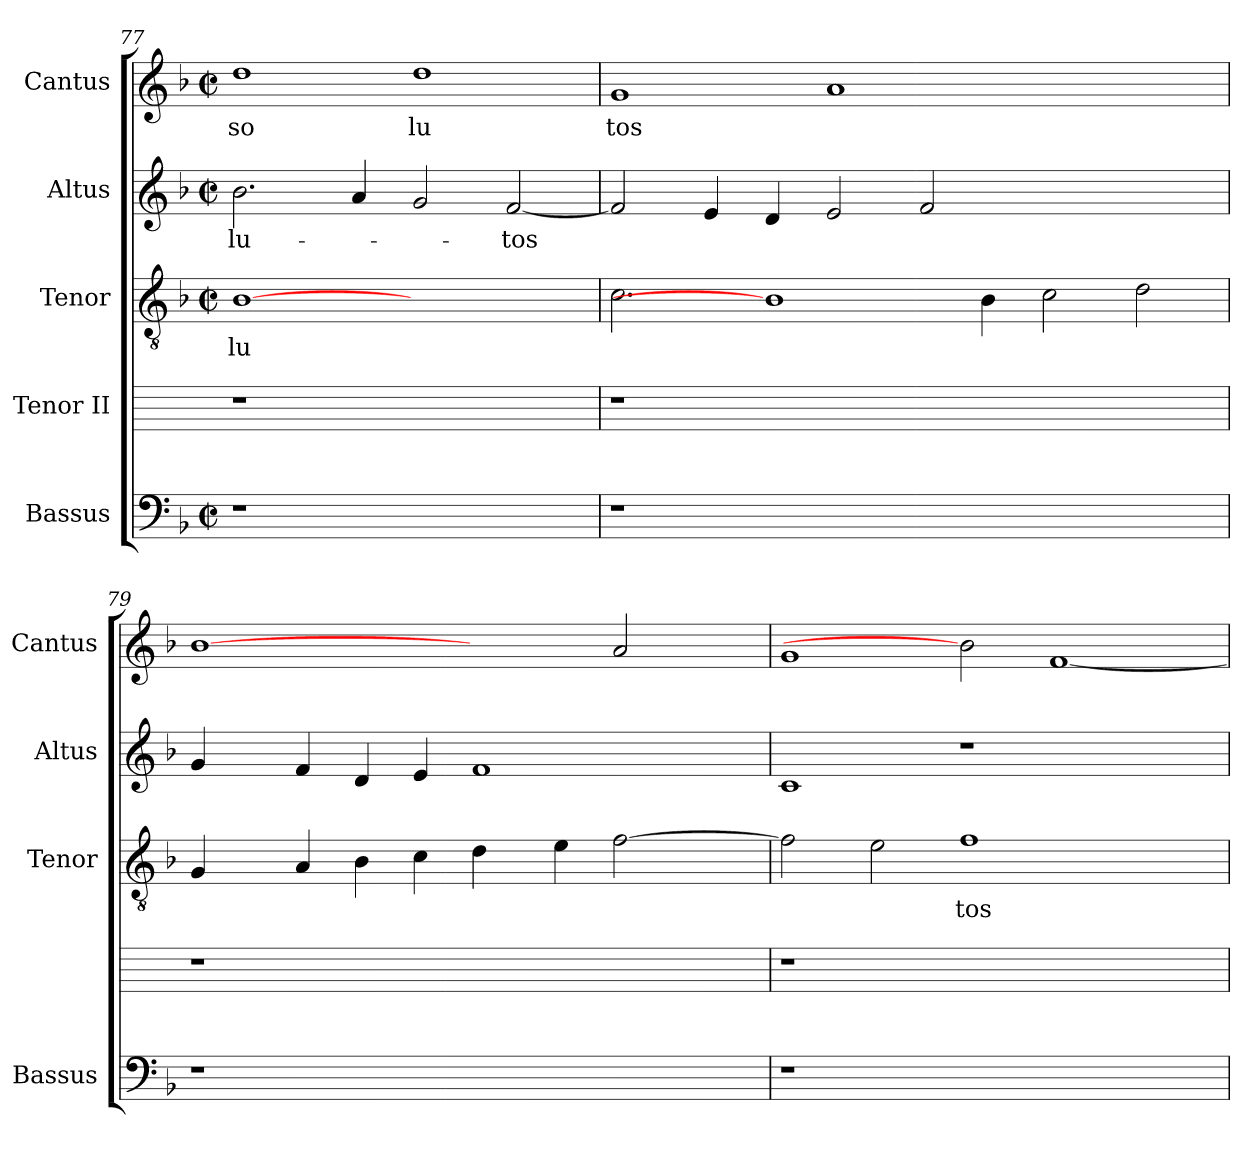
**kern	**kern	**kern	**text	**kern	**text	**kern	**text
*part5	*part4	*part3	*part3	*part2	*part2	*part1	*part1
*staff5	*staff4	*staff3	*staff3	*staff2	*staff2	*staff1	*staff1
*I"Bassus	*I"Tenor II	*I"Tenor	*	*I"Altus	*	*I"Cantus	*
*I'Bassus	*	*I'Tenor	*	*I'Altus	*	*I'Cantus	*
*clefF4	*	*clefGv2	*	*clefG2	*	*clefG2	*
*k[b-]	*	*k[b-]	*	*k[b-]	*	*k[b-]	*
*F:	*	*F:	*	*F:	*	*F:	*
*M2/2	*	*M2/2	*	*M2/2	*	*M2/2	*
*met(c|)	*	*met(c|)	*	*met(c|)	*	*met(c|)	*
=77	=77	=77	=77	=77	=77	=77	=77
!	!	!	!LO:LY:b:cj	!	!LO:LY:b:cj	!	!LO:LY:b:cj
1r	1r	[1B-	lu	2.b-\	-lu-	1dd	so
.	.	.	.	4a/	.	.	.
!	!	!	!	!	!	!	!LO:LY:b:cj
1ryy	1ryy	1ryy	.	2g/	.	1dd	lu
!	!	!	!	!	!LO:LY:b	!	!
.	.	.	.	[<2f/	-tos	.	.
=78	=78	=78	=78	=78	=78	=78	=78
!	!	!	!	!	!	!	!LO:LY:b:cj
1r	1r	2.c\	.	2f/]	.	1g	tos
.	.	.	.	4e/	.	.	.
.	.	1B-]	.	4d/	.	.	.
0ryy	0ryy	.	.	2e/	.	1a	.
.	.	.	.	2f/	.	.	.
.	.	4B-\	.	.	.	.	.
.	.	2c\	.	1ryy	.	1ryy	.
.	.	2d\	.	.	.	.	.
!!LO:LB:g=z
=79	=79	=79	=79	=79	=79	=79	=79
*	*	*^	*	*	*	*^	*
1r	1r	4G/	8ryy	.	4g/	.	[1b-	64ryy	.
.	.	.	.	.	.	.	.	1ryy	.
.	.	.	16ryy	.	.	.	.	.	.
.	.	.	64ryy	.	.	.	.	.	.
.	.	.	1ryy	.	.	.	.	.	.
.	.	4A/	.	.	4f/	.	.	.	.
.	.	4B-\	.	.	4d/	.	.	.	.
.	.	4c\	.	.	4e/	.	.	.	.
1ryy	1ryy	4d\	.	.	1f	.	2ryy	.	.
.	.	.	.	.	.	.	.	2ryy	.
.	.	.	2ryy	.	.	.	.	.	.
.	.	4e\	.	.	.	.	.	.	.
.	.	[>2f\	.	.	.	.	2a/	.	.
.	.	.	.	.	.	.	.	4ryy	.
.	.	.	4ryy	.	.	.	.	.	.
.	.	.	.	.	.	.	.	8...ryy	.
.	.	.	32.ryy	.	.	.	.	.	.
*	*	*v	*v	*	*	*	*v	*v	*
=80	=80	=80	=80	=80	=80	=80	=80
1r	1r	2f\]	.	1c	.	1g	.
.	.	2e\	.	.	.	.	.
!	!	!	!LO:LY:b:cj	!	!	!	!
1.ryy	1.ryy	1f	tos	1r	.	2b-]	.
.	.	.	.	.	.	[<1f	.
.	.	2ryy	.	2ryy	.	.	.
=	=	=	=	=	=	=	=
*-	*-	*-	*-	*-	*-	*-	*-
